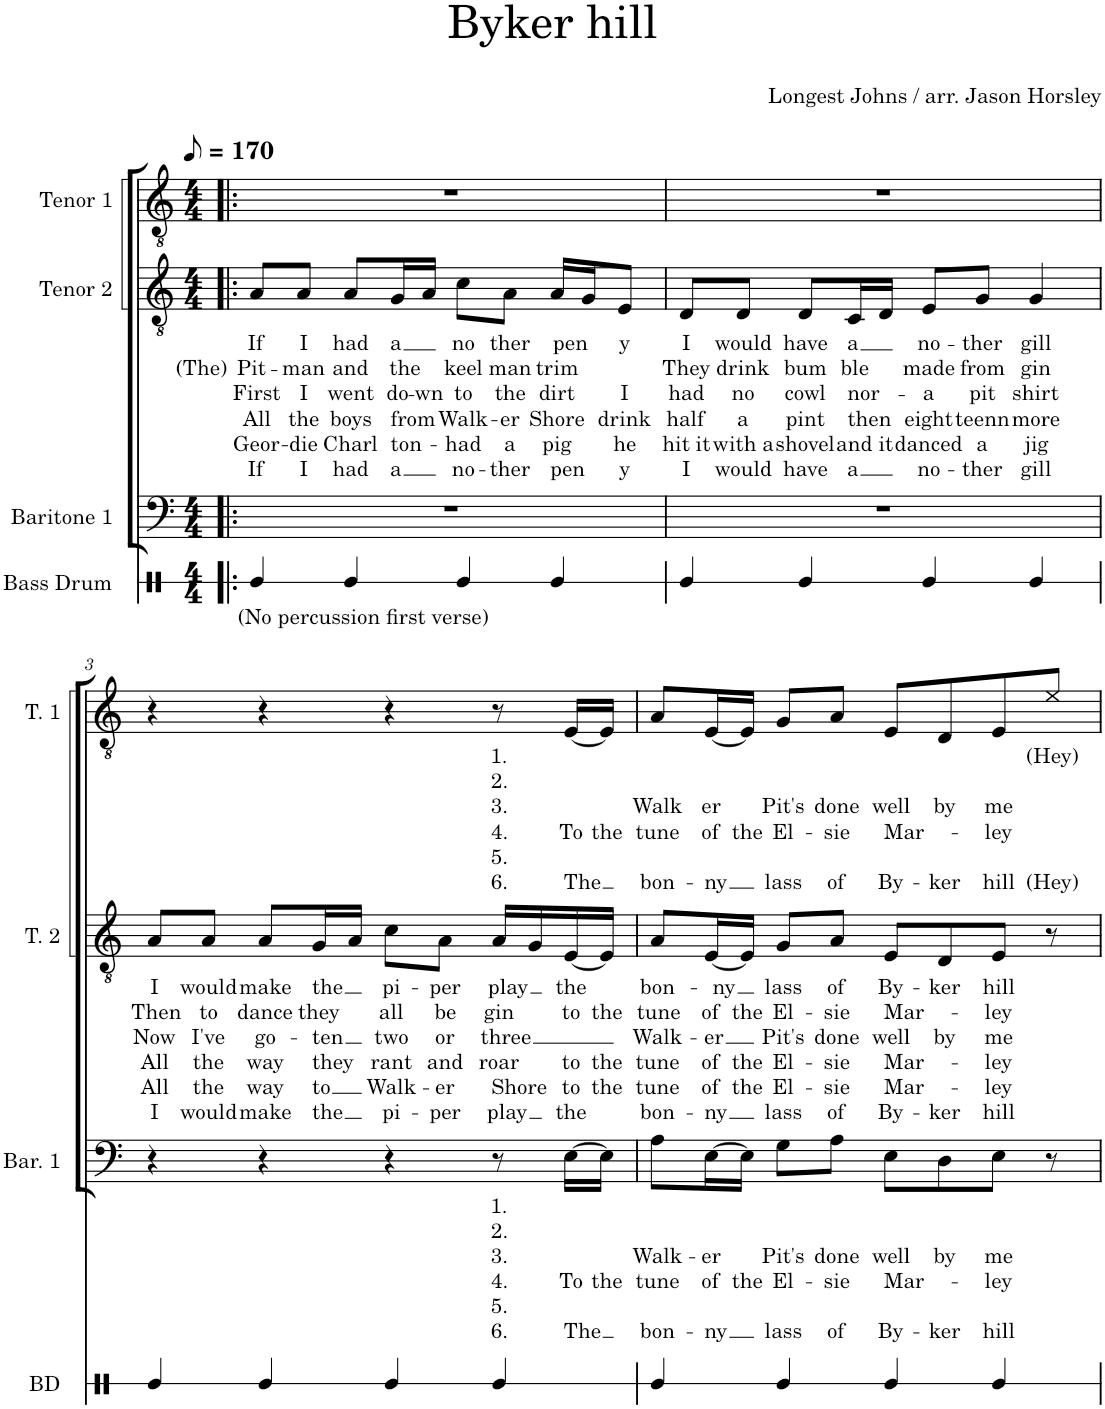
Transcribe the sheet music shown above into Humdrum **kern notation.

**kern	**kern	**text	**text	**text	**text	**text	**text	**kern	**text	**text	**text	**text	**text	**text	**kern	**text	**text	**text	**text	**text	**text
*part4	*part3	*part3	*part3	*part3	*part3	*part3	*part3	*part2	*part2	*part2	*part2	*part2	*part2	*part2	*part1	*part1	*part1	*part1	*part1	*part1	*part1
*staff4	*staff3	*staff3	*staff3	*staff3	*staff3	*staff3	*staff3	*staff2	*staff2	*staff2	*staff2	*staff2	*staff2	*staff2	*staff1	*staff1	*staff1	*staff1	*staff1	*staff1	*staff1
*I"Bass Drum	*I"Baritone 1	*	*	*	*	*	*	*I"Tenor 2	*	*	*	*	*	*	*I"Tenor 1	*	*	*	*	*	*
*I'BD	*I'Bar. 1	*	*	*	*	*	*	*I'T. 2	*	*	*	*	*	*	*I'T. 1	*	*	*	*	*	*
*stria1	*	*	*	*	*	*	*	*	*	*	*	*	*	*	*	*	*	*	*	*	*
*clefX	*clefF4	*	*	*	*	*	*	*clefGv2	*	*	*	*	*	*	*clefGv2	*	*	*	*	*	*
*k[]	*k[]	*	*	*	*	*	*	*k[]	*	*	*	*	*	*	*k[]	*	*	*	*	*	*
*M4/4	*M4/4	*	*	*	*	*	*	*M4/4	*	*	*	*	*	*	*M4/4	*	*	*	*	*	*
*MM85	*MM85	*	*	*	*	*	*	*MM85	*	*	*	*	*	*	*MM85	*	*	*	*	*	*
=1!|:	=1!|:	=1!|:	=1!|:	=1!|:	=1!|:	=1!|:	=1!|:	=1!|:	=1!|:	=1!|:	=1!|:	=1!|:	=1!|:	=1!|:	=1!|:	=1!|:	=1!|:	=1!|:	=1!|:	=1!|:	=1!|:
!	!	!	!	!	!	!	!	!LO:TX:b:t=(The)	!	!	!	!	!	!	!	!	!	!	!	!	!
!LO:TX:b:t=(No percussion first verse)	!	!	!	!	!	!	!	!	!	!	!	!	!	!	!	!	!	!	!	!	!
!	!	!	!	!	!	!	!	!	!LO:LY:b	!LO:LY:b	!LO:LY:b	!LO:LY:b	!LO:LY:b	!LO:LY:b	!	!	!	!	!	!	!
4Re/	1r	.	.	.	.	.	.	8A/L	If	Pit-	First	All	Geor-	If	1r	.	.	.	.	.	.
!	!	!	!	!	!	!	!	!	!LO:LY:b	!LO:LY:b	!LO:LY:b	!LO:LY:b	!LO:LY:b	!LO:LY:b	!	!	!	!	!	!	!
.	.	.	.	.	.	.	.	8A/J	I	-man	I	the	-die	I	.	.	.	.	.	.	.
!	!	!	!	!	!	!	!	!	!LO:LY:b	!LO:LY:b	!LO:LY:b	!LO:LY:b	!LO:LY:b	!LO:LY:b	!	!	!	!	!	!	!
4Re/	.	.	.	.	.	.	.	8A/L	had	and	went	boys	Charl	had	.	.	.	.	.	.	.
!	!	!	!	!	!	!	!	!	!LO:LY:b	!LO:LY:b	!LO:LY:b	!LO:LY:b	!LO:LY:b	!LO:LY:b	!	!	!	!	!	!	!
.	.	.	.	.	.	.	.	16G/L	a	the	do-	from	-ton-	a	.	.	.	.	.	.	.
!	!	!	!	!	!	!	!	!	!	!	!LO:LY:b	!	!	!	!	!	!	!	!	!	!
.	.	.	.	.	.	.	.	16A/JJ	.	.	-wn	.	.	.	.	.	.	.	.	.	.
!	!	!	!	!	!	!	!	!	!LO:LY:b	!LO:LY:b	!LO:LY:b	!LO:LY:b	!LO:LY:b	!LO:LY:b	!	!	!	!	!	!	!
4Re/	.	.	.	.	.	.	.	8c\L	no	keel	to	Walk-	-had	no-	.	.	.	.	.	.	.
!	!	!	!	!	!	!	!	!	!LO:LY:b	!LO:LY:b	!LO:LY:b	!LO:LY:b	!LO:LY:b	!LO:LY:b	!	!	!	!	!	!	!
.	.	.	.	.	.	.	.	8A\J	ther	man	the	-er	a	-ther	.	.	.	.	.	.	.
!	!	!	!	!	!	!	!	!	!LO:LY:b	!LO:LY:b	!LO:LY:b	!LO:LY:b	!LO:LY:b	!LO:LY:b	!	!	!	!	!	!	!
4Re/	.	.	.	.	.	.	.	16A/LL	pen	trim	dirt	Shore	pig	pen	.	.	.	.	.	.	.
.	.	.	.	.	.	.	.	16G/J	.	.	.	.	.	.	.	.	.	.	.	.	.
!	!	!	!	!	!	!	!	!	!LO:LY:b	!	!LO:LY:b	!LO:LY:b	!LO:LY:b	!LO:LY:b	!	!	!	!	!	!	!
.	.	.	.	.	.	.	.	8E/J	y	.	I	drink	he	y	.	.	.	.	.	.	.
=2	=2	=2	=2	=2	=2	=2	=2	=2	=2	=2	=2	=2	=2	=2	=2	=2	=2	=2	=2	=2	=2
!	!	!	!	!	!	!	!	!	!LO:LY:b	!LO:LY:b	!LO:LY:b	!LO:LY:b	!LO:LY:b	!LO:LY:b	!	!	!	!	!	!	!
4Re/	1r	.	.	.	.	.	.	8D/L	I	They	had	half	hit it	I	1r	.	.	.	.	.	.
!	!	!	!	!	!	!	!	!	!LO:LY:b	!LO:LY:b	!LO:LY:b	!LO:LY:b	!LO:LY:b	!LO:LY:b	!	!	!	!	!	!	!
.	.	.	.	.	.	.	.	8D/J	would	drink	no	a	with a	would	.	.	.	.	.	.	.
!	!	!	!	!	!	!	!	!	!LO:LY:b	!LO:LY:b	!LO:LY:b	!LO:LY:b	!LO:LY:b	!LO:LY:b	!	!	!	!	!	!	!
4Re/	.	.	.	.	.	.	.	8D/L	have	bum	cowl	pint	shovel	have	.	.	.	.	.	.	.
!	!	!	!	!	!	!	!	!	!LO:LY:b	!LO:LY:b	!LO:LY:b	!LO:LY:b	!LO:LY:b	!LO:LY:b	!	!	!	!	!	!	!
.	.	.	.	.	.	.	.	16C/L	a	ble	nor-	then	and	a	.	.	.	.	.	.	.
!	!	!	!	!	!	!	!	!	!	!	!	!	!LO:LY:b	!	!	!	!	!	!	!	!
.	.	.	.	.	.	.	.	16D/JJ	.	.	.	.	it	.	.	.	.	.	.	.	.
!	!	!	!	!	!	!	!	!	!LO:LY:b	!LO:LY:b	!LO:LY:b	!LO:LY:b	!LO:LY:b	!LO:LY:b	!	!	!	!	!	!	!
4Re/	.	.	.	.	.	.	.	8E/L	no-	made	-a	eight	danced	no-	.	.	.	.	.	.	.
!	!	!	!	!	!	!	!	!	!LO:LY:b	!LO:LY:b	!LO:LY:b	!LO:LY:b	!LO:LY:b	!LO:LY:b	!	!	!	!	!	!	!
.	.	.	.	.	.	.	.	8G/J	-ther	from	pit	teenn	a	-ther	.	.	.	.	.	.	.
!	!	!	!	!	!	!	!	!	!LO:LY:b	!LO:LY:b	!LO:LY:b	!LO:LY:b	!LO:LY:b	!LO:LY:b	!	!	!	!	!	!	!
4Re/	.	.	.	.	.	.	.	4G/	gill	gin	shirt	more	jig	gill	.	.	.	.	.	.	.
!!LO:LB:g=z
=3	=3	=3	=3	=3	=3	=3	=3	=3	=3	=3	=3	=3	=3	=3	=3	=3	=3	=3	=3	=3	=3
!	!	!	!	!	!	!	!	!	!LO:LY:b	!LO:LY:b	!LO:LY:b	!LO:LY:b	!LO:LY:b	!LO:LY:b	!	!	!	!	!	!	!
4Re/	4r	.	.	.	.	.	.	8A/L	I	Then	Now	All	All	I	4r	.	.	.	.	.	.
!	!	!	!	!	!	!	!	!	!LO:LY:b	!LO:LY:b	!LO:LY:b	!LO:LY:b	!LO:LY:b	!LO:LY:b	!	!	!	!	!	!	!
.	.	.	.	.	.	.	.	8A/J	would	to	I've	the	the	would	.	.	.	.	.	.	.
!	!	!	!	!	!	!	!	!	!LO:LY:b	!LO:LY:b	!LO:LY:b	!LO:LY:b	!LO:LY:b	!LO:LY:b	!	!	!	!	!	!	!
4Re/	4r	.	.	.	.	.	.	8A/L	make	dance	go-	way	way	make	4r	.	.	.	.	.	.
!	!	!	!	!	!	!	!	!	!LO:LY:b	!LO:LY:b	!LO:LY:b	!LO:LY:b	!LO:LY:b	!LO:LY:b	!	!	!	!	!	!	!
.	.	.	.	.	.	.	.	16G/L	the	they	-ten	they	to	the	.	.	.	.	.	.	.
.	.	.	.	.	.	.	.	16A/JJ	.	.	.	.	.	.	.	.	.	.	.	.	.
!	!	!	!	!	!	!	!	!	!LO:LY:b	!LO:LY:b	!LO:LY:b	!LO:LY:b	!LO:LY:b	!LO:LY:b	!	!	!	!	!	!	!
4Re/	4r	.	.	.	.	.	.	8c\L	pi-	all	two	rant	Walk-	pi-	4r	.	.	.	.	.	.
!	!	!	!	!	!	!	!	!	!LO:LY:b	!LO:LY:b	!LO:LY:b	!LO:LY:b	!LO:LY:b	!LO:LY:b	!	!	!	!	!	!	!
.	.	.	.	.	.	.	.	8A\J	-per	be	or	and	-er	-per	.	.	.	.	.	.	.
!	!	!LO:LY:b	!LO:LY:b	!LO:LY:b	!LO:LY:b	!LO:LY:b	!LO:LY:b	!	!LO:LY:b	!LO:LY:b	!LO:LY:b	!LO:LY:b	!LO:LY:b	!LO:LY:b	!	!LO:LY:b	!LO:LY:b	!LO:LY:b	!LO:LY:b	!LO:LY:b	!LO:LY:b
4Re/	8r	1.	2.	3.	4.	5.	6.	16A/LL	play	gin	three	roar	Shore	play	8r	1.	2.	3.	4.	5.	6.
.	.	.	.	.	.	.	.	16G/	.	.	.	.	.	.	.	.	.	.	.	.	.
!	!	!	!	!	!LO:LY:b	!	!LO:LY:b	!	!LO:LY:b	!LO:LY:b	!	!LO:LY:b	!LO:LY:b	!LO:LY:b	!	!	!	!	!LO:LY:b	!	!LO:LY:b
.	[16E\LL	.	.	.	To	.	The	[16E/	the	to	.	to	to	the	[16E/LL	.	.	.	To	.	The
!	!	!	!	!	!LO:LY:b	!	!	!	!	!LO:LY:b	!	!LO:LY:b	!LO:LY:b	!	!	!	!	!	!LO:LY:b	!	!
.	16E\JJ]	.	.	.	the	.	.	16E/JJ]	.	the	.	the	the	.	16E/JJ]	.	.	.	the	.	.
=4	=4	=4	=4	=4	=4	=4	=4	=4	=4	=4	=4	=4	=4	=4	=4	=4	=4	=4	=4	=4	=4
!	!	!	!	!LO:LY:b	!LO:LY:b	!	!LO:LY:b	!	!LO:LY:b	!LO:LY:b	!LO:LY:b	!LO:LY:b	!LO:LY:b	!LO:LY:b	!	!	!	!LO:LY:b	!LO:LY:b	!	!LO:LY:b
4Re/	8A\L	.	.	Walk-	tune	.	bon-	8A/L	bon-	tune	Walk-	tune	tune	bon-	8A/L	.	.	Walk	tune	.	bon-
!	!	!	!	!LO:LY:b	!LO:LY:b	!	!LO:LY:b	!	!LO:LY:b	!LO:LY:b	!LO:LY:b	!LO:LY:b	!LO:LY:b	!LO:LY:b	!	!	!	!LO:LY:b	!LO:LY:b	!	!LO:LY:b
.	[16E\L	.	.	-er	of	.	-ny	[16E/L	-ny	of	-er	of	of	-ny	[16E/L	.	.	er	of	.	-ny
!	!	!	!	!	!LO:LY:b	!	!	!	!	!LO:LY:b	!	!LO:LY:b	!LO:LY:b	!	!	!	!	!	!LO:LY:b	!	!
.	16E\JJ]	.	.	.	the	.	.	16E/JJ]	.	the	.	the	the	.	16E/JJ]	.	.	.	the	.	.
!	!	!	!	!LO:LY:b	!LO:LY:b	!	!LO:LY:b	!	!LO:LY:b	!LO:LY:b	!LO:LY:b	!LO:LY:b	!LO:LY:b	!LO:LY:b	!	!	!	!LO:LY:b	!LO:LY:b	!	!LO:LY:b
4Re/	8G\L	.	.	Pit's	El-	.	lass	8G/L	lass	El-	Pit's	El-	El-	lass	8G/L	.	.	Pit's	El-	.	lass
!	!	!	!	!LO:LY:b	!LO:LY:b	!	!LO:LY:b	!	!LO:LY:b	!LO:LY:b	!LO:LY:b	!LO:LY:b	!LO:LY:b	!LO:LY:b	!	!	!	!LO:LY:b	!LO:LY:b	!	!LO:LY:b
.	8A\J	.	.	done	-sie	.	of	8A/J	of	-sie	done	-sie	-sie	of	8A/J	.	.	done	-sie	.	of
!	!	!	!	!LO:LY:b	!LO:LY:b	!	!LO:LY:b	!	!LO:LY:b	!LO:LY:b	!LO:LY:b	!LO:LY:b	!LO:LY:b	!LO:LY:b	!	!	!	!LO:LY:b	!LO:LY:b	!	!LO:LY:b
4Re/	8E\L	.	.	well	Mar-	.	By-	8E/L	By-	Mar-	well	Mar-	Mar-	By-	8E/L	.	.	well	Mar-	.	By-
!	!	!	!	!LO:LY:b	!	!	!LO:LY:b	!	!LO:LY:b	!	!LO:LY:b	!	!	!LO:LY:b	!	!	!	!LO:LY:b	!	!	!LO:LY:b
.	8D\	.	.	by	.	.	-ker	8D/	-ker	.	by	.	.	-ker	8D/	.	.	by	.	.	-ker
!	!	!	!	!LO:LY:b	!LO:LY:b	!	!LO:LY:b	!	!LO:LY:b	!LO:LY:b	!LO:LY:b	!LO:LY:b	!LO:LY:b	!LO:LY:b	!	!	!	!LO:LY:b	!LO:LY:b	!	!LO:LY:b
4Re/	8E\J	.	.	me	-ley	.	hill	8E/J	hill	-ley	me	-ley	-ley	hill	8E/	.	.	me	-ley	.	hill
!	!	!	!	!	!	!	!	!	!	!	!	!	!	!	!	!LO:LY:b	!	!	!	!	!LO:LY:b
.	8r	.	.	.	.	.	.	8r	.	.	.	.	.	.	8e/J	(Hey)	.	.	.	.	(Hey)
=	=	=	=	=	=	=	=	=	=	=	=	=	=	=	=	=	=	=	=	=	=
*-	*-	*-	*-	*-	*-	*-	*-	*-	*-	*-	*-	*-	*-	*-	*-	*-	*-	*-	*-	*-	*-
